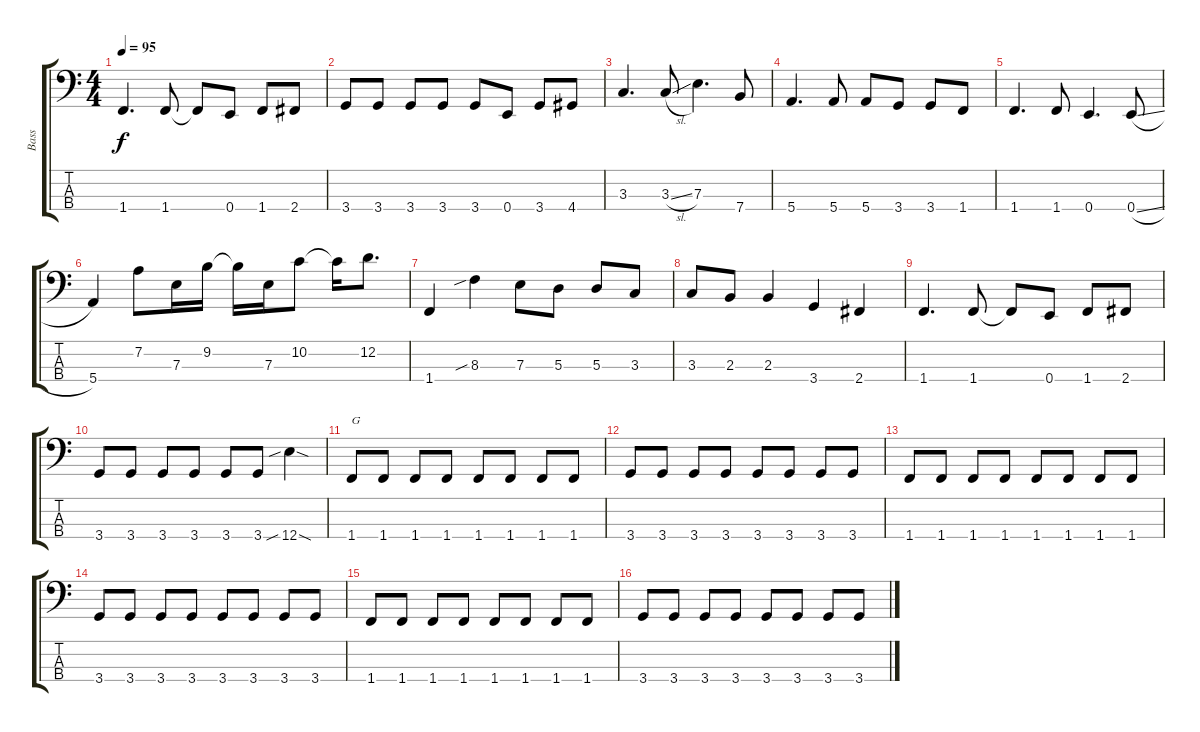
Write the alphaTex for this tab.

\track ("Bass" "Bass") {instrument electricbassfinger}
\staff {score tabs}
\tuning (G2 D2 A1 E1) {hide}
\ts (4 4)
\tempo 95
\clef f4
\ks c
1.4.4{d dy f} 1.4.8 1.4{t}.8 0.4.8 1.4.8 2.4.8 |
3.4.8 3.4.8 3.4.8 3.4.8 3.4.8 0.4.8 3.4.8 4.4.8 |
3.3.4{d} 3.3{sl}.8 7.3.4{d} 7.4.8 |
5.4.4{d} 5.4.8 5.4.8 3.4.8 3.4.8 1.4.8 |
1.4.4{d} 1.4.8 0.4.4{d} 0.4{sl}.8 |
5.4.4 7.2.8 7.3.16 9.2.16 9.2{t}.16 7.3.16 10.2.8 10.2{t}.16 12.2.8{d} |
1.4.4 8.3{sib}.4 7.3.8 5.3.8 5.3.8 3.3.8 |
3.3.8 2.3.8 2.3.4 3.4.4 2.4.4 |
1.4.4{d} 1.4.8 1.4{t}.8 0.4.8 1.4.8 2.4.8 |
3.4.8 3.4.8 3.4.8 3.4.8 3.4.8 3.4.8 12.4{sib sod}.4 |
1.4.8{txt "G"} 1.4.8 1.4.8 1.4.8 1.4.8 1.4.8 1.4.8 1.4.8 |
3.4.8 3.4.8 3.4.8 3.4.8 3.4.8 3.4.8 3.4.8 3.4.8 |
1.4.8 1.4.8 1.4.8 1.4.8 1.4.8 1.4.8 1.4.8 1.4.8 |
3.4.8 3.4.8 3.4.8 3.4.8 3.4.8 3.4.8 3.4.8 3.4.8 |
1.4.8 1.4.8 1.4.8 1.4.8 1.4.8 1.4.8 1.4.8 1.4.8 |
3.4.8 3.4.8 3.4.8 3.4.8 3.4.8 3.4.8 3.4.8 3.4.8
